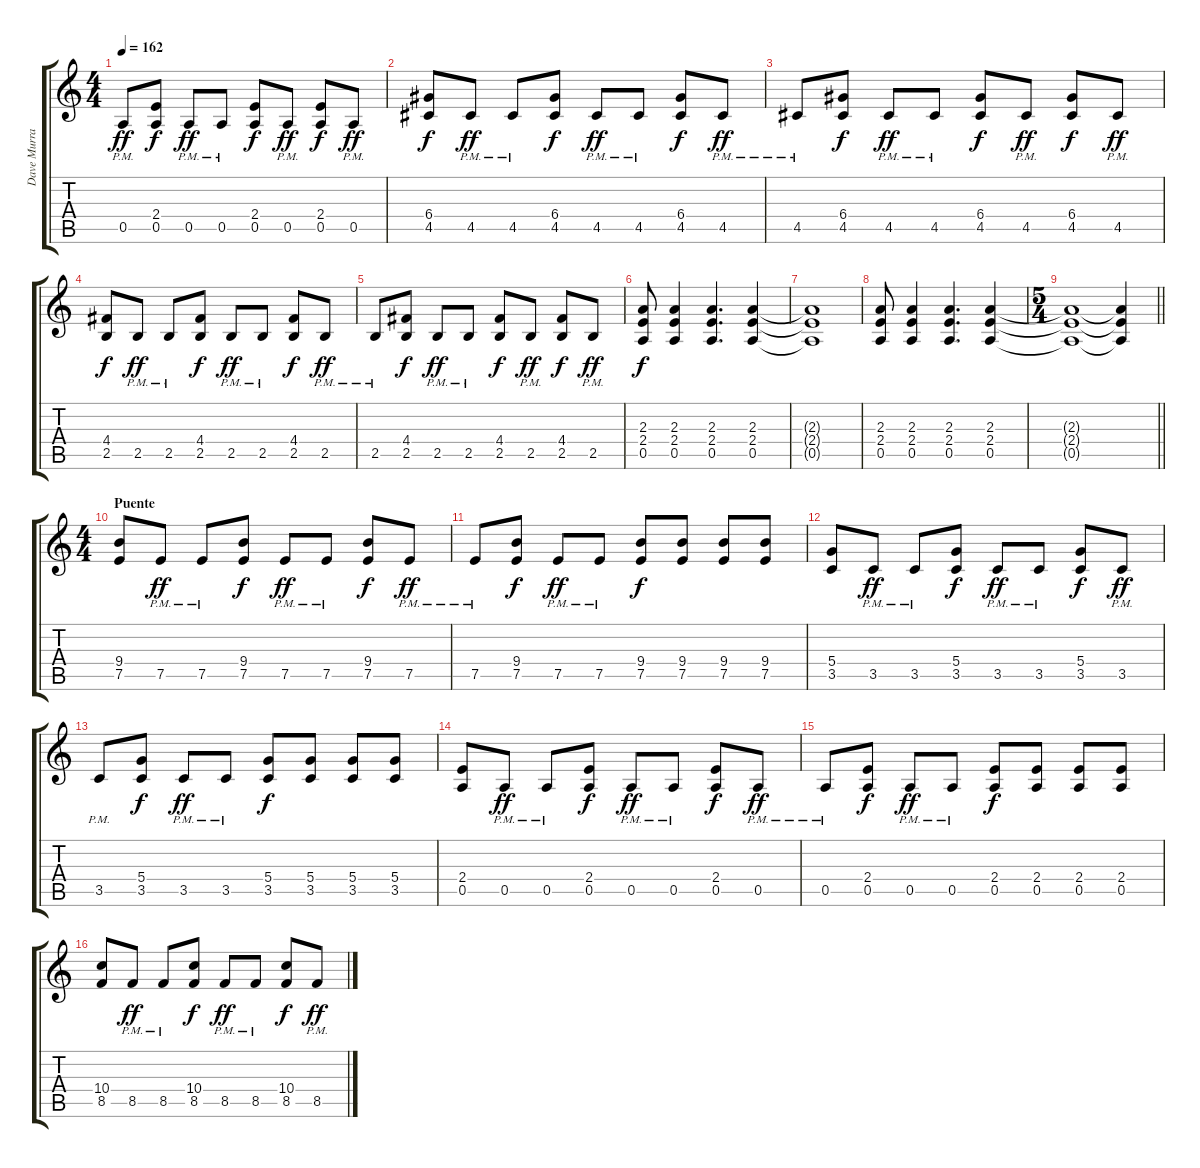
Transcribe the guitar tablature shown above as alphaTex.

\track ("Dave Murray" "Dave Murra") {instrument distortionguitar}
\staff {score tabs}
\tuning (E4 B3 G3 D3 A2 E2) {hide}
\ts (4 4)
\tempo 162
\clef g2
\ks c
0.5{pm}.8{dy ff} (2.4 0.5).8{dy f} 0.5{pm}.8{dy ff} 0.5{pm}.8 (2.4 0.5).8{dy f} 0.5{pm}.8{dy ff} (2.4 0.5).8{dy f} 0.5{pm}.8{dy ff} |
(6.4 4.5).8{dy f} 4.5{pm}.8{dy ff} 4.5{pm}.8 (6.4 4.5).8{dy f} 4.5{pm}.8{dy ff} 4.5{pm}.8 (6.4 4.5).8{dy f} 4.5{pm}.8{dy ff} |
4.5{pm}.8 (6.4 4.5).8{dy f} 4.5{pm}.8{dy ff} 4.5{pm}.8 (6.4 4.5).8{dy f} 4.5{pm}.8{dy ff} (6.4 4.5).8{dy f} 4.5{pm}.8{dy ff} |
(4.4 2.5).8{dy f} 2.5{pm}.8{dy ff} 2.5{pm}.8 (4.4 2.5).8{dy f} 2.5{pm}.8{dy ff} 2.5{pm}.8 (4.4 2.5).8{dy f} 2.5{pm}.8{dy ff} |
2.5{pm}.8 (4.4 2.5).8{dy f} 2.5{pm}.8{dy ff} 2.5{pm}.8 (4.4 2.5).8{dy f} 2.5{pm}.8{dy ff} (4.4 2.5).8{dy f} 2.5{pm}.8{dy ff} |
(2.3 2.4 0.5).8{dy f} (2.3 2.4 0.5).4 (2.3 2.4 0.5).4{d} (2.3 2.4 0.5).4 |
(2.3{t} 2.4{t} 0.5{t}).1 |
(2.3 2.4 0.5).8 (2.3 2.4 0.5).4 (2.3 2.4 0.5).4{d} (2.3 2.4 0.5).4 |
\ts (5 4)
\barLineRight lightlight
(2.3{t} 2.4{t} 0.5{t}).1 (2.3{t} 2.4{t} 0.5{t}).4 |
\ts (4 4)
\section ("" "Puente")
(9.4 7.5).8 7.5{pm}.8{dy ff} 7.5{pm}.8 (9.4 7.5).8{dy f} 7.5{pm}.8{dy ff} 7.5{pm}.8 (9.4 7.5).8{dy f} 7.5{pm}.8{dy ff} |
7.5{pm}.8 (9.4 7.5).8{dy f} 7.5{pm}.8{dy ff} 7.5{pm}.8 (9.4 7.5).8{dy f} (9.4 7.5).8 (9.4 7.5).8 (9.4 7.5).8 |
(5.4 3.5).8 3.5{pm}.8{dy ff} 3.5{pm}.8 (5.4 3.5).8{dy f} 3.5{pm}.8{dy ff} 3.5{pm}.8 (5.4 3.5).8{dy f} 3.5{pm}.8{dy ff} |
3.5{pm}.8 (5.4 3.5).8{dy f} 3.5{pm}.8{dy ff} 3.5{pm}.8 (5.4 3.5).8{dy f} (5.4 3.5).8 (5.4 3.5).8 (5.4 3.5).8 |
(2.4 0.5).8 0.5{pm}.8{dy ff} 0.5{pm}.8 (2.4 0.5).8{dy f} 0.5{pm}.8{dy ff} 0.5{pm}.8 (2.4 0.5).8{dy f} 0.5{pm}.8{dy ff} |
0.5{pm}.8 (2.4 0.5).8{dy f} 0.5{pm}.8{dy ff} 0.5{pm}.8 (2.4 0.5).8{dy f} (2.4 0.5).8 (2.4 0.5).8 (2.4 0.5).8 |
(10.4 8.5).8 8.5{pm}.8{dy ff} 8.5{pm}.8 (10.4 8.5).8{dy f} 8.5{pm}.8{dy ff} 8.5{pm}.8 (10.4 8.5).8{dy f} 8.5{pm}.8{dy ff}
